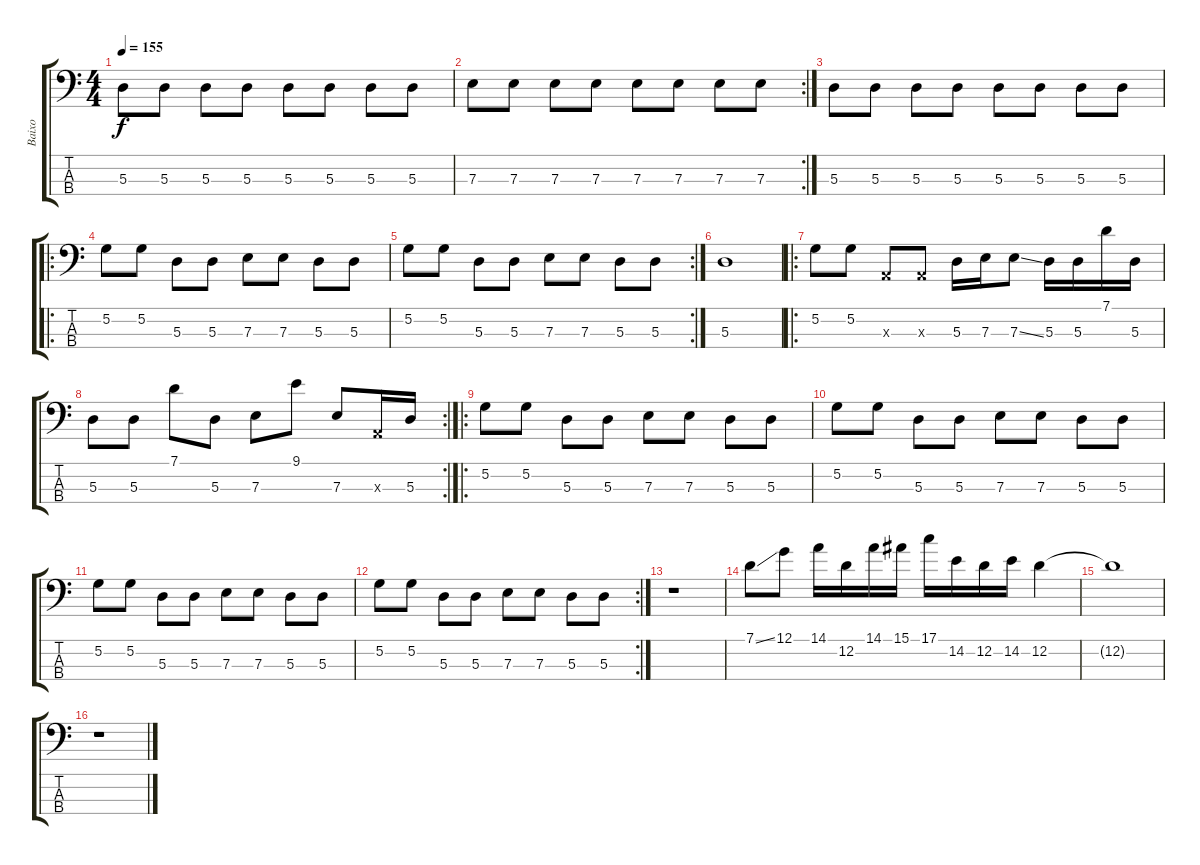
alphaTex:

\track ("Baixo" "Baixo") {instrument electricbassfinger}
\staff {score tabs}
\tuning (G2 D2 A1 E1) {hide}
\ts (4 4)
\tempo 155
\clef f4
\ks c
5.3.8{dy f} 5.3.8 5.3.8 5.3.8 5.3.8 5.3.8 5.3.8 5.3.8 |
\rc 2
7.3.8 7.3.8 7.3.8 7.3.8 7.3.8 7.3.8 7.3.8 7.3.8 |
5.3.8 5.3.8 5.3.8 5.3.8 5.3.8 5.3.8 5.3.8 5.3.8 |
\ro
5.2.8 5.2.8 5.3.8 5.3.8 7.3.8 7.3.8 5.3.8 5.3.8 |
\rc 2
5.2.8 5.2.8 5.3.8 5.3.8 7.3.8 7.3.8 5.3.8 5.3.8 |
5.3.1 |
\ro
5.2.8 5.2.8 0.3{x}.8 0.3{x}.8 5.3.16 7.3.16 7.3{ss}.8 5.3.16 5.3.16 7.1.16 5.3.16 |
\rc 2
5.3.8 5.3.8 7.1.8 5.3.8 7.3.8 9.1.8 7.3.8 0.3{x}.16 5.3.16 |
\ro
5.2.8 5.2.8 5.3.8 5.3.8 7.3.8 7.3.8 5.3.8 5.3.8 |
5.2.8 5.2.8 5.3.8 5.3.8 7.3.8 7.3.8 5.3.8 5.3.8 |
5.2.8 5.2.8 5.3.8 5.3.8 7.3.8 7.3.8 5.3.8 5.3.8 |
\rc 2
5.2.8 5.2.8 5.3.8 5.3.8 7.3.8 7.3.8 5.3.8 5.3.8 |
r.1 |
7.1{ss}.8 12.1.8 14.1.16 12.2.16 14.1.16 15.1.16 17.1.16 14.2.16 12.2.16 14.2.16 12.2.4 |
12.2{t}.1 |
r.1
